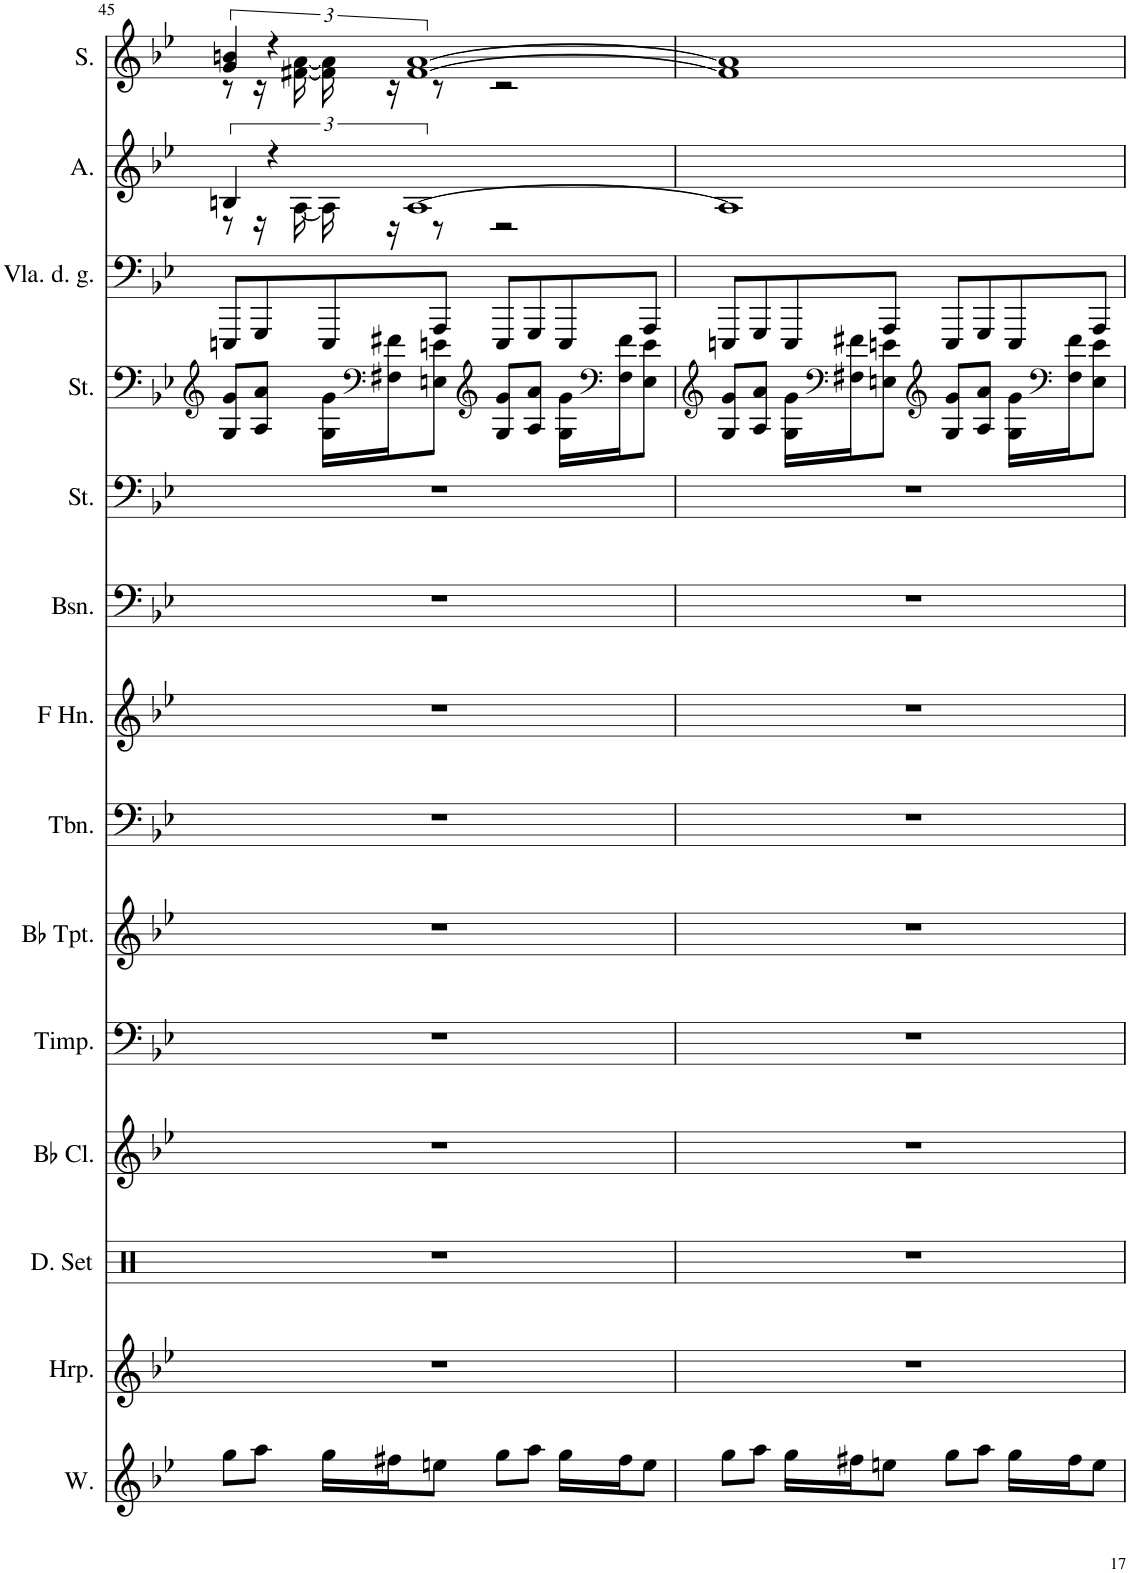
**kern	**kern	**kern	**kern	**kern	**kern	**kern	**kern	**kern	**kern	**kern	**kern	**kern	**kern
*part14	*part13	*part12	*part11	*part10	*part9	*part8	*part7	*part6	*part5	*part4	*part3	*part2	*part1
*staff14	*staff13	*staff12	*staff11	*staff10	*staff9	*staff8	*staff7	*staff6	*staff5	*staff4	*staff3	*staff2	*staff1
*I"Winds, Flute	*I"Harp, Harp	*I"Drumset, feedback appreciated	*I"Bb Clarinet, Clarinet	*I"Timpani, Timpani	*I"Bb Trumpet, The Midi Zone	*I"Trombone, Trombone	*I"Horn in F, Brv13@aol.com	*I"Bassoon, Brandon Vidal	*I"Strings, sequenced by	*I"Strings, EPISODE I	*I"Viola da gamba, The Phantom Menace	*I"Alto, Duel of the Fates	*I"Soprano, John William's
*I'W.	*I'Hrp.	*I'D. Set	*I'Bb Cl.	*I'Timp.	*I'Bb Tpt.	*I'Tbn.	*	*I'Bsn.	*I'St.	*I'St.	*I'Vla. d. g.	*I'A.	*I'S.
!!LO:PB:g=z
*clefG2	*clefG2	*clefX	*clefG2	*clefF4	*clefG2	*clefF4	*clefG2	*clefF4	*clefF4	*clefG2	*clefF4	*clefG2	*clefG2
*	*	*	*Trd1c2	*	*Trd1c2	*	*Trd4c7	*	*	*	*	*	*
*k[b-e-]	*k[b-e-]	*k[]	*k[b-e-]	*k[b-e-]	*k[b-e-]	*k[b-e-]	*k[b-e-]	*k[b-e-]	*k[b-e-]	*k[b-e-]	*k[b-e-]	*k[b-e-]	*k[b-e-]
*M4/4	*M4/4	*M4/4	*M4/4	*M4/4	*M4/4	*M4/4	*M4/4	*M4/4	*M4/4	*M4/4	*M4/4	*M4/4	*M4/4
=45	=45	=45	=45	=45	=45	=45	=45	=45	=45	=45	=45	=45	=45
*	*	*	*	*	*	*	*	*	*	*	*	*^	*^
8gg\L	1r	1r	1r	1r	1r	1r	1r	1r	1r	8G/ 8g/L	8EEEn/L	6Bn/	8r	6g/ 6bn/	8r
8aa\J	.	.	.	.	.	.	.	.	.	8A/ 8a/J	8GGG/	.	16r	.	16r
.	.	.	.	.	.	.	.	.	.	.	.	6r	.	6r	.
.	.	.	.	.	.	.	.	.	.	.	.	.	[16A\	.	[16f#X\ [16a\
16gg\LL	.	.	.	.	.	.	.	.	.	16G\ 16g\LL	8EEE/	.	16A\]	.	16f#\] 16a\]
*	*	*	*	*	*	*	*	*	*	*clefF4	*	*	*	*	*
16ff#X\J	.	.	.	.	.	.	.	.	.	16F#X\ 16f#X\J	.	.	16r	.	16r
.	.	.	.	.	.	.	.	.	.	.	.	[3%2A	.	[3%2f# [3%2a	.
8een\J	.	.	.	.	.	.	.	.	.	8En\ 8en\J	8AAA/J	.	8r	.	8r
*	*	*	*	*	*	*	*	*	*	*clefG2	*	*	*	*	*
8gg\L	.	.	.	.	.	.	.	.	.	8G/ 8g/L	8EEE/L	.	2r	.	2r
8aa\J	.	.	.	.	.	.	.	.	.	8A/ 8a/J	8GGG/	.	.	.	.
16gg\LL	.	.	.	.	.	.	.	.	.	16G\ 16g\LL	8EEE/	.	.	.	.
*	*	*	*	*	*	*	*	*	*	*clefF4	*	*	*	*	*
16ff#\J	.	.	.	.	.	.	.	.	.	16F#\ 16f#\J	.	.	.	.	.
8ee\J	.	.	.	.	.	.	.	.	.	8E\ 8e\J	8AAA/J	.	.	.	.
*	*	*	*	*	*	*	*	*	*	*	*	*v	*v	*	*
*	*	*	*	*	*	*	*	*	*	*	*	*	*v	*v
=46	=46	=46	=46	=46	=46	=46	=46	=46	=46	=46	=46	=46	=46
*	*	*	*	*	*	*	*	*	*	*clefG2	*	*	*
8gg\L	1r	1r	1r	1r	1r	1r	1r	1r	1r	8G/ 8g/L	8EEEn/L	1A]	1f#] 1a]
8aa\J	.	.	.	.	.	.	.	.	.	8A/ 8a/J	8GGG/	.	.
16gg\LL	.	.	.	.	.	.	.	.	.	16G\ 16g\LL	8EEE/	.	.
*	*	*	*	*	*	*	*	*	*	*clefF4	*	*	*
16ff#X\J	.	.	.	.	.	.	.	.	.	16F#X\ 16f#X\J	.	.	.
8een\J	.	.	.	.	.	.	.	.	.	8En\ 8en\J	8AAA/J	.	.
*	*	*	*	*	*	*	*	*	*	*clefG2	*	*	*
8gg\L	.	.	.	.	.	.	.	.	.	8G/ 8g/L	8EEE/L	.	.
8aa\J	.	.	.	.	.	.	.	.	.	8A/ 8a/J	8GGG/	.	.
16gg\LL	.	.	.	.	.	.	.	.	.	16G\ 16g\LL	8EEE/	.	.
*	*	*	*	*	*	*	*	*	*	*clefF4	*	*	*
16ff#\J	.	.	.	.	.	.	.	.	.	16F#\ 16f#\J	.	.	.
8ee\J	.	.	.	.	.	.	.	.	.	8E\ 8e\J	8AAA/J	.	.
=	=	=	=	=	=	=	=	=	=	=	=	=	=
*-	*-	*-	*-	*-	*-	*-	*-	*-	*-	*-	*-	*-	*-
